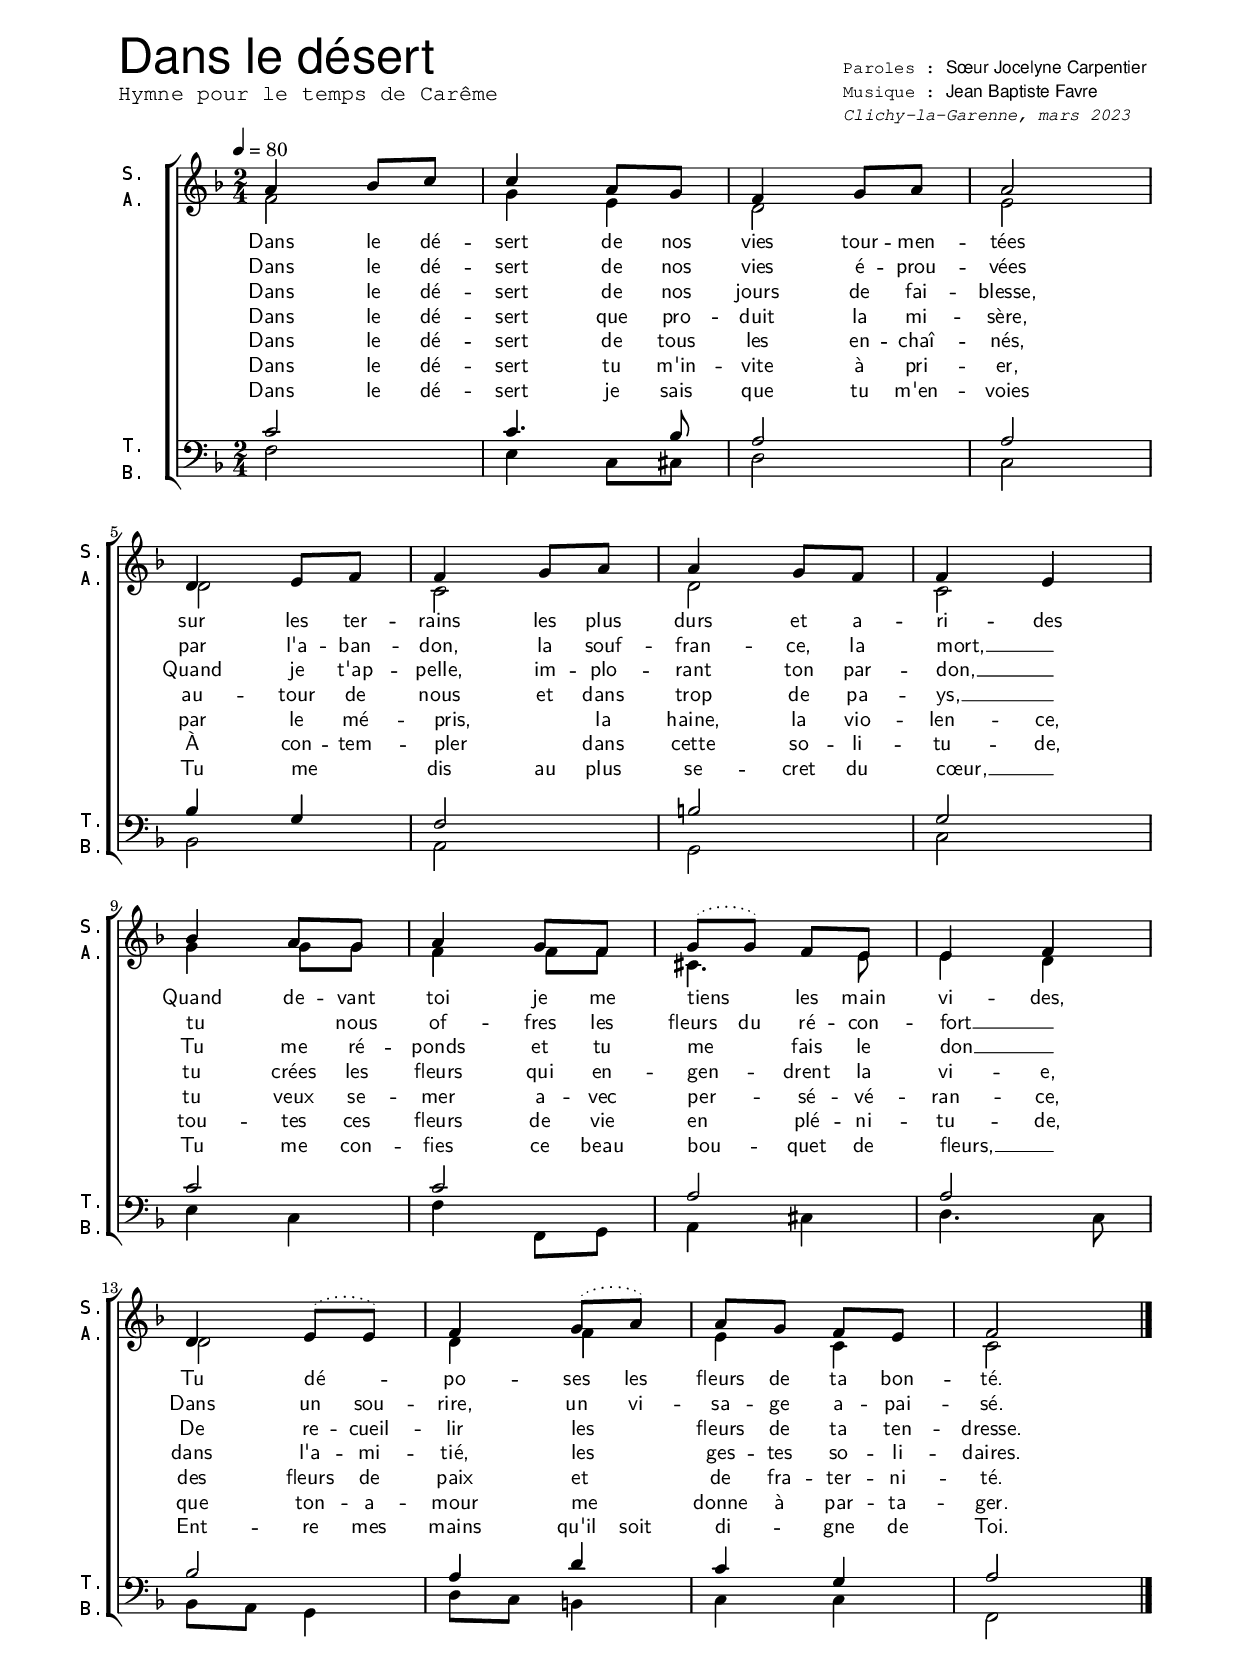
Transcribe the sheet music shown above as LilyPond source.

\version "2.22.0"
\language "english"
\include "../libs/commonFunctions.ily"

headers = \header {
  title = "Dans le désert"
  subtitle = \markup { "Hymne pour le temps de Carême" }
  composer = "Jean Baptiste Favre"
  poet = "Sœur Jocelyne Carpentier"
  dedication = "Clichy-la-Garenne, mars 2023"
  }
#(set-global-staff-size 17)

%%%%%%%%%%%%%%%%%%%%%%%%%%%%%%
%%%%%%%%%%  Stance  %%%%%%%%%%
%%%%%%%%%%%%%%%%%%%%%%%%%%%%%%
Rhythms = {
  \tempo 4 = 80
  \key f \major \time 2/4
  s2*16 \bar "|."
  }
SopranoMusic = \relative c'' {
  a4 bf8 c c4 a8 g f4 g8 a a2 \break
  d,4 e8 f f4 g8 a a4 g8 f f4 e \break
  bf'4 a8 g a4 g8 f \slurDotted g8 (g) f8 e e4 f \break
  d4 \slurDotted e8 (e) f4 g8 (a) a g f e f2
  }
AltoMusic = \relative c' {
  f2 g4 e4 d2 e
  d2 c2 d c
  g'4 g8 g f4 f8 f cs4. e8 e4 d
  d2 d4 f e c c2
  }
TenorMusic = \relative c' {
  c2 c4. bf8 a2 a
  bf4 g f2 b g
  c2 c a a
  bf a4 d c g a2
  }
BassMusic = \relative c {
  f2 e4 c8 cs d2 c2
  bf2 a g c
  e4 c f f,8 g a4 cs d4. c8 bf8 a g4 d'8 c b4 c4 c4 f,2
  }
CoupletUn = \lyricmode {
  Dans le dé -- sert de nos vies tour -- men -- tées
  sur les ter -- rains les plus durs et a -- ri -- des
  Quand de -- vant toi je me tiens les main vi -- des,
  Tu dé -- po -- \set ignoreMelismata = ##t ses les fleurs de ta bon -- té.
  }
CoupletDeux = \lyricmode {
  Dans le dé -- sert de nos vies é -- prou -- vées
  par l'a -- ban -- don, la souf -- fran -- ce, la mort, __ _
  tu _ nous of -- fres les \set ignoreMelismata = ##t fleurs du \unset ignoreMelismata ré -- con -- fort __ _
  Dans \set ignoreMelismata = ##t un sou -- rire, un vi -- sa -- ge a -- pai -- sé.
  }
CoupletTrois = \lyricmode {
  Dans le dé -- sert de nos jours de fai -- blesse,
  Quand je t'ap -- pelle, im -- plo -- rant ton par -- don, __ _
  Tu me ré -- ponds et tu me fais le don __ _
  De \set ignoreMelismata = ##t re -- cueil -- lir \unset ignoreMelismata les fleurs de ta ten -- dresse.
  }
CoupletQuatre = \lyricmode {
  Dans le dé --  sert que pro -- duit la mi -- sère,
  au -- tour de nous et dans trop de pa -- ys, __ _
  tu crées les fleurs qui en -- gen -- drent la vi -- e,
  dans \set ignoreMelismata = ##t l'a -- mi -- tié, les _ ges -- tes so -- li -- daires.
  }
CoupletCinq = \lyricmode {
  Dans le dé -- sert de tous les en -- chaî -- nés,
  par le mé -- pris, _ la haine, la vio -- len -- ce,
  tu veux se -- mer a -- vec per -- sé -- vé -- ran -- ce,
  des \set ignoreMelismata = ##t fleurs de \unset ignoreMelismata paix et de fra -- ter -- ni -- té.
  }
CoupletSix = \lyricmode {
  Dans le dé -- sert tu m'in -- vite à pri -- er,
  À con -- tem -- pler _ dans cette so -- li -- tu -- de,
  tou -- tes ces fleurs de vie en plé -- ni -- tu -- de,
  que \set ignoreMelismata = ##t ton -- a -- \unset ignoreMelismata mour me donne à par -- ta -- ger.
  }
CoupletSept = \lyricmode {
  Dans le dé -- sert je sais que tu m'en -- voies
  Tu me _ dis au plus se -- cret du cœur, __ _
  Tu me con -- fies ce beau bou -- quet de fleurs, __ _
  Ent -- \set ignoreMelismata = ##t re mes mains qu'il soit di  _ -- gne de Toi.
  }
%%%%%%%%%%%%%%%%%%%%%%%%%%%%%%%%%%%%%%%%%%%%
%%%%%          DRAW PARTITION          %%%%%
%%%%%%%%%%%%%%%%%%%%%%%%%%%%%%%%%%%%%%%%%%%%
FirstPageHeaders = \headers
OtherPageHeaders = \header {
  title = ##f
  subtitle = ##f
  composer = ##f
  poet = ##f
  dedication = ##f
  }

\paper {
  top-margin = 1\cm
  bottom-margin = 1\cm
  left-margin = 1\cm
  right-margin = 1\cm
  indent = 1\cm
  % Plan for recto-verso printing with inner margin
  two-sided = ##t
  inner-margin =  2\cm
  outer-margin = 1.5\cm
  oddFooterMarkup = {}
  #(include-special-characters)
}
%{
    markup-system-spacing = #'((basic-distance . 30)
       (minimum-distance . 30)
       (padding . 5)
       (stretchability . 5))
    top-markup-spacing = #'((basic-distance . 3)
       (minimum-distance . 3)
       (padding . 3)
       (stretchability . 3))
    top-system-spacing = #'((basic-distance . 6)
       (minimum-distance . 6)
       (padding . 6)
       (stretchability . 5))
    system-system-spacing = #'((basic-distance . 3)
       (minimum-distance . 3)
       (padding . 3)
       (stretchability . 3))
%}
FirstScorePaper = \paper {
    scoreTitleMarkup = \markup \columns {
      \fill-line {
          \column {
            \line {
              \left-column {
                \fontsize #8 \sans \fromproperty #'header:title
                \fontsize #1 \typewriter \fromproperty #'header:subtitle
              }
            }
          }
          \column {
            \line {
              \fontsize #-1
              \left-column {
                \line { \concat { \typewriter "Paroles&nbsp;:&nbsp;" \sans \fromproperty #'header:poet \bold " " } }
                \line { \concat { \typewriter "Musique&nbsp;:&nbsp;" \sans \fromproperty #'header:composer \bold " " } }
                \typewriter \italic \fromproperty #'header:dedication
              }
            }
          }
        }
    }
    oddFooterMarkup = {}
  }
AllScoreLayout = \layout {
      ragged-last = ##f
      \context {
          \Staff
          \RemoveEmptyStaves
          \override NoteHead.style = #'altdefault
          \override InstrumentName.font-name = #"Monospace Regular"
      }
      \context {
          \PianoStaff
          \RemoveEmptyStaves
          \override NoteHead.style = #'altdefault
          \override InstrumentName.font-name = #"Monospace Regular"
      }
      \context {
          \ChoirStaff
          \RemoveEmptyStaves
          \override NoteHead.style = #'altdefault
          \override InstrumentName.font-name = #"Monospace Regular"
      }
      \override LyricText.font-name = #"Latin Modern Sans"
      \override Score.RehearsalMark.font-family = #'typewriter
  }
%%%%%%%%%%%%%%%%%%%%%%%%%%%%%%%%%%%%%%%%%%%%%%%%%%%%%%%%%%%%%%%%%%%
%%%%%%%%%%%%%%%%%%%          Antienne          %%%%%%%%%%%%%%%%%%%%
%%%%%%%%%%%%%%%%%%%%%%%%%%%%%%%%%%%%%%%%%%%%%%%%%%%%%%%%%%%%%%%%%%%
\bookpart { % Stance
  \FirstScorePaper
  \score {
    { % Partition Stance
      <<
%{\new Staff = "ChantStaff" \with { instrumentName = "Chant" shortInstrumentName = "Ch." }
        <<
          \clef "treble"
          \new Voice = "Rhythms" {
            \Rhythms
            \set Staff.explicitKeySignatureVisibility = #begin-of-line-visible
            \once \override Staff.KeyCancellation.break-visibility = #all-invisible
            \once \override Staff.TimeSignature.break-visibility = #end-of-line-invisible
            \break
            }
          \new Voice = "SopranoMusic" {  \SopranoMusic }
        >>
%}
        \new ChoirStaff
        <<
          \new Staff = "ChantHighStaff" \with { instrumentName = \markup {\column{"S." "A."}} shortInstrumentName = \markup {\column{"S." "A."}} }
          <<
            \clef "treble"
            \new Voice = "ChantRhythms" {
              \Rhythms
              \set Staff.explicitKeySignatureVisibility = #begin-of-line-visible
              \once \override Staff.KeyCancellation.break-visibility = #all-invisible
              \once \override Staff.TimeSignature.break-visibility = #end-of-line-invisible
              \break
              }
            \new Voice = "ChantSoprano" { \voiceOne \SopranoMusic }
            \new Voice = "ChantAlto" { \voiceTwo \AltoMusic }
          >>
        \new Lyrics \lyricsto "ChantSoprano" { \CoupletUn }
        \new Lyrics \lyricsto "ChantSoprano" { \CoupletDeux }
        \new Lyrics \lyricsto "ChantSoprano" { \CoupletTrois }
        \new Lyrics \lyricsto "ChantSoprano" { \CoupletQuatre }
        \new Lyrics \lyricsto "ChantSoprano" { \CoupletCinq }
        \new Lyrics \lyricsto "ChantSoprano" { \CoupletSix }
        \new Lyrics \lyricsto "ChantSoprano" { \CoupletSept }
          \new Staff  = "ChantLowStaff" \with { instrumentName = \markup {\column{"T." "B."}} shortInstrumentName = \markup {\column{"T." "B."}} }
          <<
            \clef "bass"
            \new Voice = "ChantRhythms" {
              \Rhythms
              \set Staff.explicitKeySignatureVisibility = #begin-of-line-visible
              \once \override Staff.KeyCancellation.break-visibility = #all-invisible
              \once \override Staff.TimeSignature.break-visibility = #end-of-line-invisible
              \break
              }
            \new Voice = "ChantTenor" { \voiceOne \TenorMusic }
            \new Voice = "ChantBass" { \voiceTwo \BassMusic }
          >>
        >>
      >>
    }
    \AllScoreLayout
    \FirstPageHeaders
  }
}
